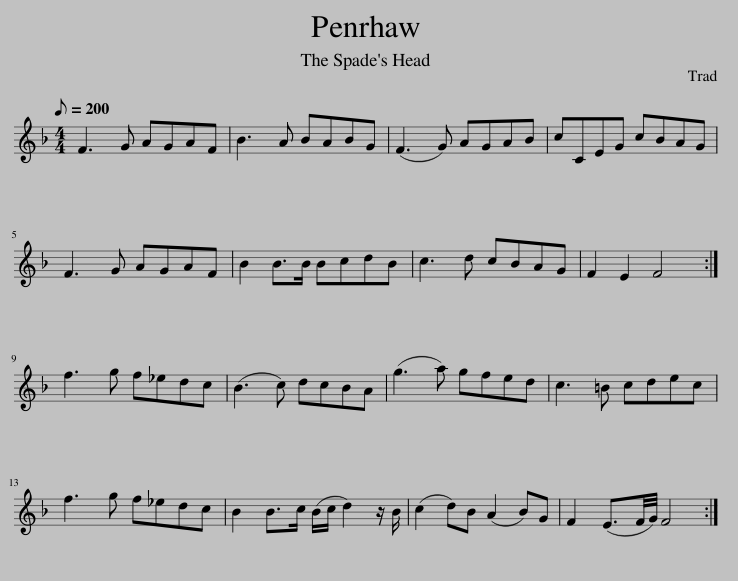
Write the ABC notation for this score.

X:1
L:1/8
Q:1/8=200
M:4/4
I:linebreak $
K:F
V:1 treble
V:1
 F3 G AGAF | B3 A BABG | (F3 G) AGAB | cCEG cBAG |$ F3 G AGAF | %5
 B2 B>B BcdB | c3 d cBAG | F2 E2 F4 :|$ f3 g f_edc | (B3 c) dcBA | %10
 (g3 a) gfed | c3 =B cdec |$ f3 g f_edc | B2 B>c (B/c/ d2) z/ B/ | (c2 d)B (A2 B)G | %15
 F2 (E3/2F/4G/4) F4 :| %16
